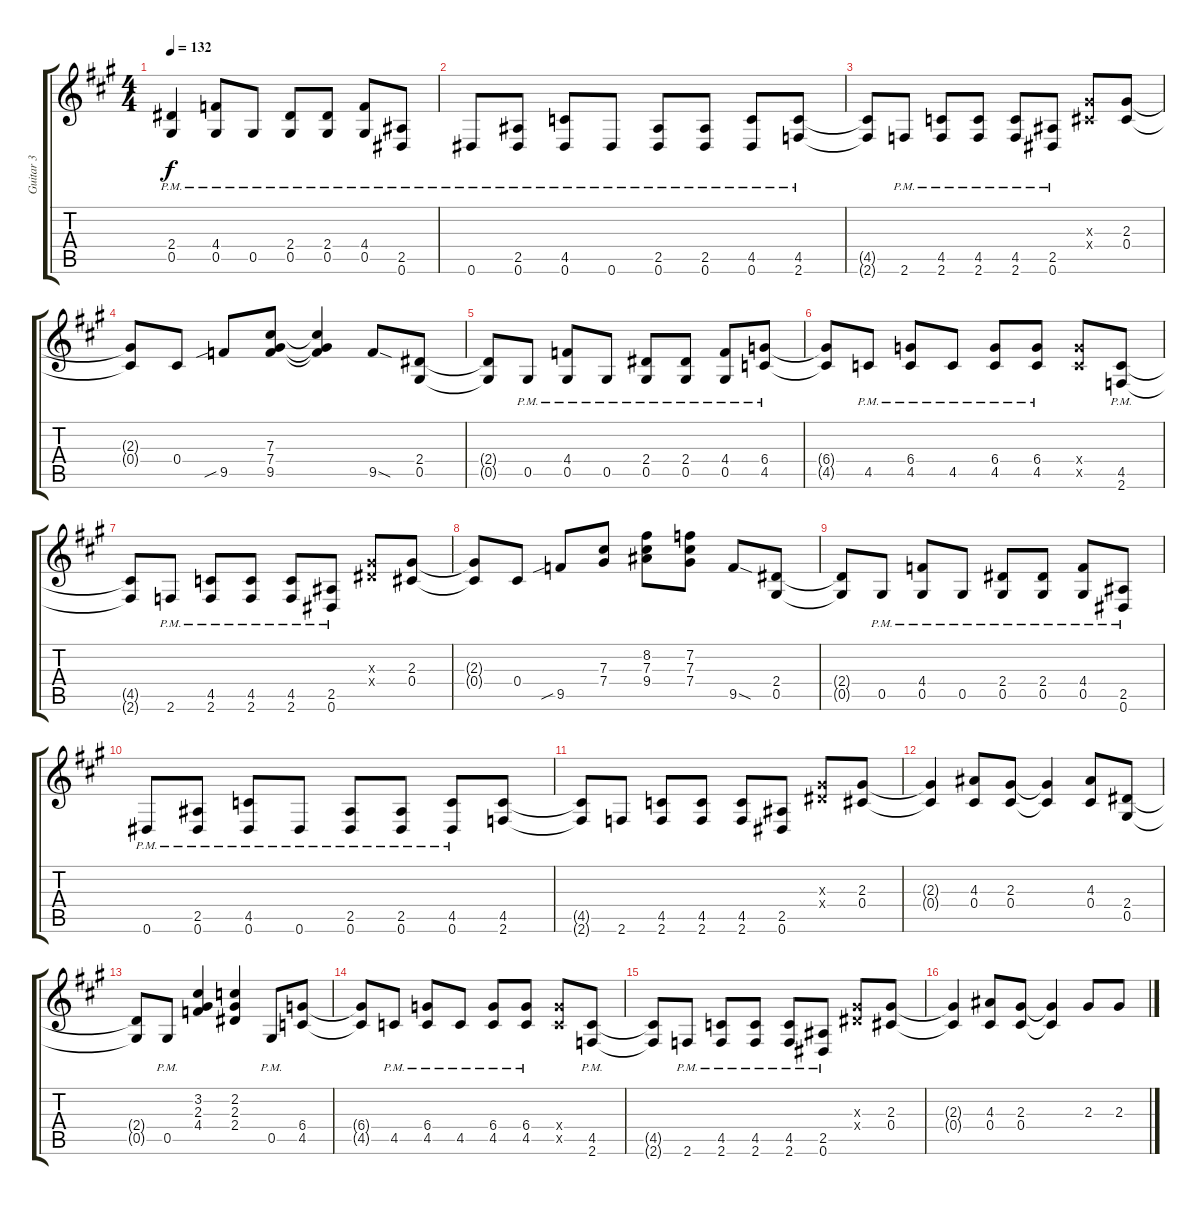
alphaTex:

\track ("Guitar 3" "Guitar 3") {instrument distortionguitar}
\staff {score tabs}
\tuning (Eb4 Bb3 Gb3 Db3 Ab2 Eb2) {hide}
\ts (4 4)
\tempo 132
\clef g2
\ks a
(2.4{pm} 0.5{pm}).4{dy f} (4.4{pm} 0.5{pm}).8 0.5{pm}.8 (2.4{pm} 0.5{pm}).8 (2.4{pm} 0.5{pm}).8 (4.4{pm} 0.5{pm}).8 (2.5{pm} 0.6{pm}).8 |
0.6{pm}.8 (2.5{pm} 0.6{pm}).8 (4.5{pm} 0.6{pm}).8 0.6{pm}.8 (2.5{pm} 0.6{pm}).8 (2.5{pm} 0.6{pm}).8 (4.5{pm} 0.6{pm}).8 (4.5{pm} 2.6{pm}).8 |
(4.5{t} 2.6{t}).8 2.6{pm}.8 (4.5{pm} 2.6{pm}).8 (4.5{pm} 2.6{pm}).8 (4.5{pm} 2.6{pm}).8 (2.5{pm} 0.6{pm}).8 (2.3{x} 0.4{x}).8 (2.3 0.4).8 |
(2.3{t} 0.4{t}).8 0.4.8 9.5{sib}.8 (7.3 7.4 9.5).8 (7.3{t} 7.4{t} 9.5{t}).4 9.5{sod}.8 (2.4 0.5).8 |
(2.4{t} 0.5{t}).8 0.5{pm}.8 (4.4{pm} 0.5{pm}).8 0.5{pm}.8 (2.4{pm} 0.5{pm}).8 (2.4{pm} 0.5{pm}).8 (4.4{pm} 0.5{pm}).8 (6.4{pm} 4.5{pm}).8 |
(6.4{t} 4.5{t}).8 4.5{pm}.8 (6.4{pm} 4.5{pm}).8 4.5{pm}.8 (6.4{pm} 4.5{pm}).8 (6.4{pm} 4.5{pm}).8 (6.4{x} 4.5{x}).8 (4.5{pm} 2.6{pm}).8 |
(4.5{t} 2.6{t}).8 2.6{pm}.8 (4.5{pm} 2.6{pm}).8 (4.5{pm} 2.6{pm}).8 (4.5{pm} 2.6{pm}).8 (2.5{pm} 0.6{pm}).8 (2.3{x} 2.4{x}).8 (2.3 0.4).8 |
(2.3{t} 0.4{t}).8 0.4.8 9.5{sib}.8 (7.3 7.4).8 (8.2 7.3 9.4).8 (7.2 7.3 7.4).8 9.5{sod}.8 (2.4 0.5).8 |
(2.4{t} 0.5{t}).8 0.5{pm}.8 (4.4{pm} 0.5{pm}).8 0.5{pm}.8 (2.4{pm} 0.5{pm}).8 (2.4{pm} 0.5{pm}).8 (4.4{pm} 0.5{pm}).8 (2.5{pm} 0.6{pm}).8 |
0.6{pm}.8 (2.5{pm} 0.6{pm}).8 (4.5{pm} 0.6{pm}).8 0.6{pm}.8 (2.5{pm} 0.6{pm}).8 (2.5{pm} 0.6{pm}).8 (4.5{pm} 0.6{pm}).8 (4.5 2.6).8 |
(4.5{t} 2.6{t}).8 2.6.8 (4.5 2.6).8 (4.5 2.6).8 (4.5 2.6).8 (2.5 0.6).8 (2.3{x} 2.4{x}).8 (2.3 0.4).8 |
(2.3{t} 0.4{t}).4 (4.3 0.4).8 (2.3 0.4).8 (2.3{t} 0.4{t}).4 (4.3 0.4).8 (2.4 0.5).8 |
(2.4{t} 0.5{t}).8 0.5{pm}.8 (3.2 2.3 4.4).4 (2.2 2.3 2.4).4 0.5{pm}.8 (6.4 4.5).8 |
(6.4{t} 4.5{t}).8 4.5{pm}.8 (6.4{pm} 4.5{pm}).8 4.5{pm}.8 (6.4{pm} 4.5{pm}).8 (6.4{pm} 4.5{pm}).8 (6.4{x} 4.5{x}).8 (4.5{pm} 2.6{pm}).8 |
(4.5{t} 2.6{t}).8 2.6{pm}.8 (4.5{pm} 2.6{pm}).8 (4.5{pm} 2.6{pm}).8 (4.5{pm} 2.6{pm}).8 (2.5{pm} 0.6{pm}).8 (2.3{x} 2.4{x}).8 (2.3 0.4).8 |
(2.3{t} 0.4{t}).4 (4.3 0.4).8 (2.3 0.4).8 (2.3{t} 0.4{t}).4 2.3.8 2.3.8
